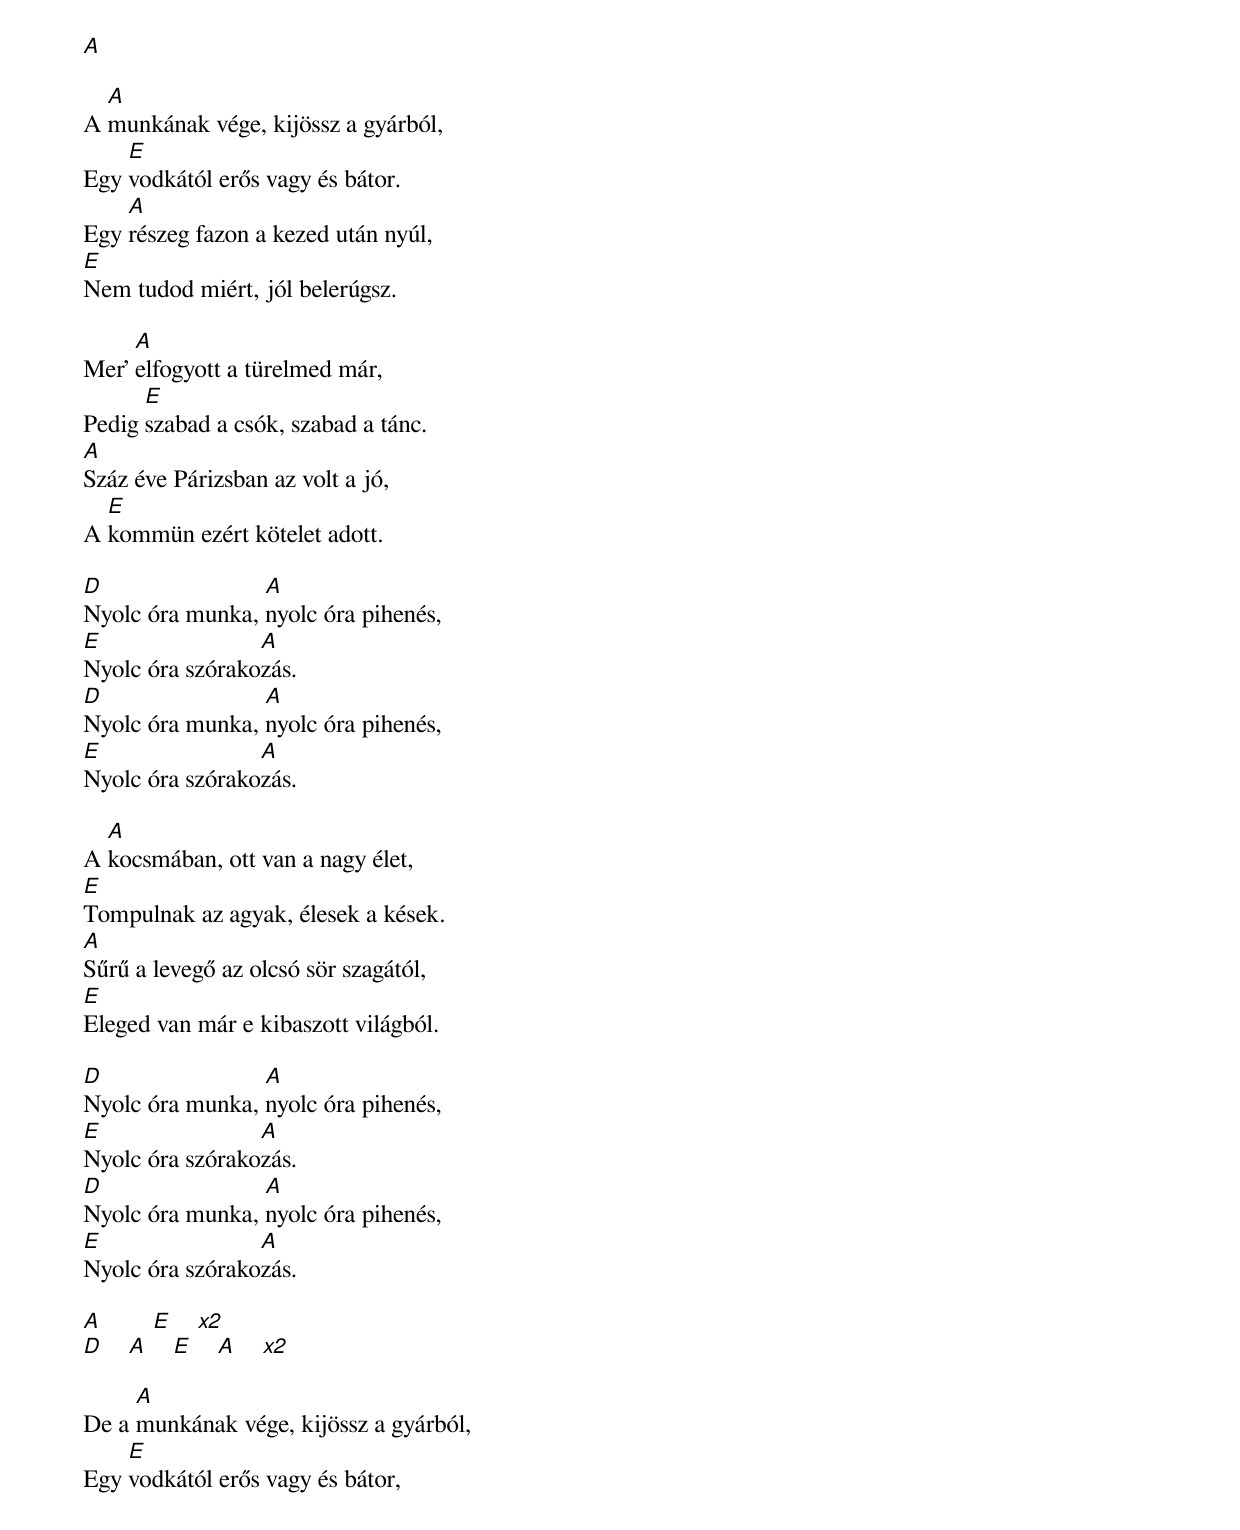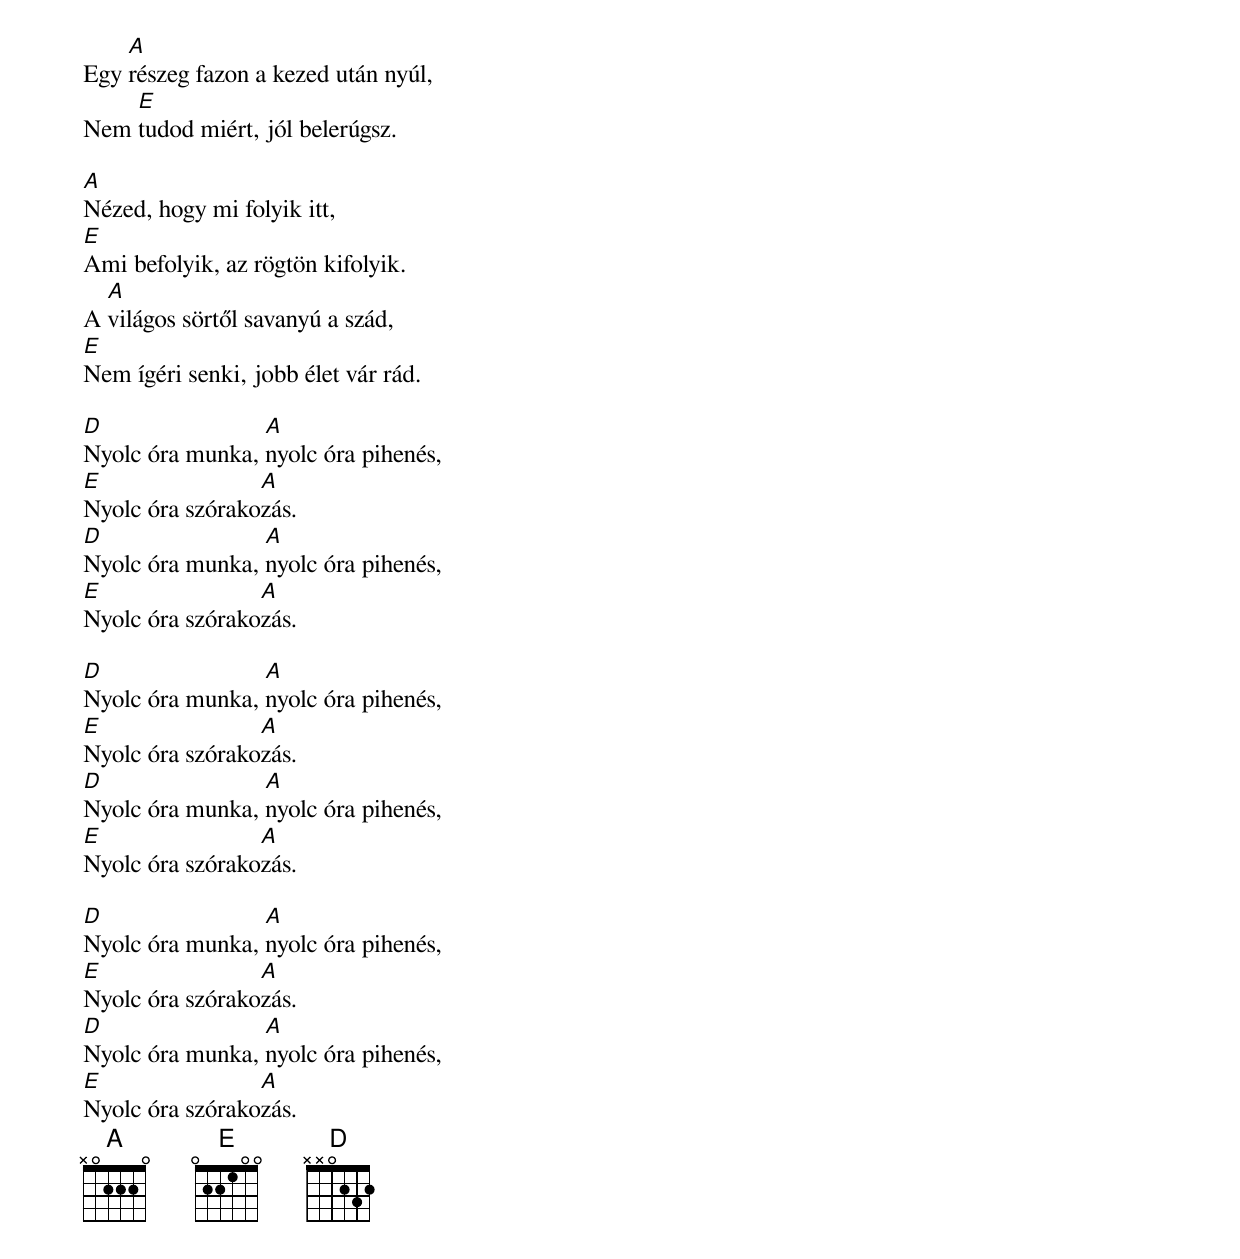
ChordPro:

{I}
[A]

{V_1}
A [A]munkának vége, kijössz a gyárból,
Egy [E]vodkától erős vagy és bátor.
Egy [A]részeg fazon a kezed után nyúl,
[E]Nem tudod miért, jól belerúgsz.

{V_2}
Mer' [A]elfogyott a türelmed már,
Pedig [E]szabad a csók, szabad a tánc.
[A]Száz éve Párizsban az volt a jó,
A [E]kommün ezért kötelet adott.

{C}
[D]Nyolc óra munka, [A]nyolc óra pihenés,
[E]Nyolc óra szórako[A]zás.
[D]Nyolc óra munka, [A]nyolc óra pihenés,
[E]Nyolc óra szórako[A]zás.

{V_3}
A [A]kocsmában, ott van a nagy élet,
[E]Tompulnak az agyak, élesek a kések.
[A]Sűrű a levegő az olcsó sör szagától,
[E]Eleged van már e kibaszott világból.

{C}
[D]Nyolc óra munka, [A]nyolc óra pihenés,
[E]Nyolc óra szórako[A]zás.
[D]Nyolc óra munka, [A]nyolc óra pihenés,
[E]Nyolc óra szórako[A]zás.

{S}
[A]        [E]    [x2]
[D]    [A]    [E]    [A]    [x2]

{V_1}
De a [A]munkának vége, kijössz a gyárból,
Egy [E]vodkától erős vagy és bátor,
Egy [A]részeg fazon a kezed után nyúl,
Nem [E]tudod miért, jól belerúgsz.

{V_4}
[A]Nézed, hogy mi folyik itt,
[E]Ami befolyik, az rögtön kifolyik.
A [A]világos sörtől savanyú a szád,
[E]Nem ígéri senki, jobb élet vár rád.

{C}
[D]Nyolc óra munka, [A]nyolc óra pihenés,
[E]Nyolc óra szórako[A]zás.
[D]Nyolc óra munka, [A]nyolc óra pihenés,
[E]Nyolc óra szórako[A]zás.

{C}
[D]Nyolc óra munka, [A]nyolc óra pihenés,
[E]Nyolc óra szórako[A]zás.
[D]Nyolc óra munka, [A]nyolc óra pihenés,
[E]Nyolc óra szórako[A]zás.

{C}
[D]Nyolc óra munka, [A]nyolc óra pihenés,
[E]Nyolc óra szórako[A]zás.
[D]Nyolc óra munka, [A]nyolc óra pihenés,
[E]Nyolc óra szórako[A]zás.
